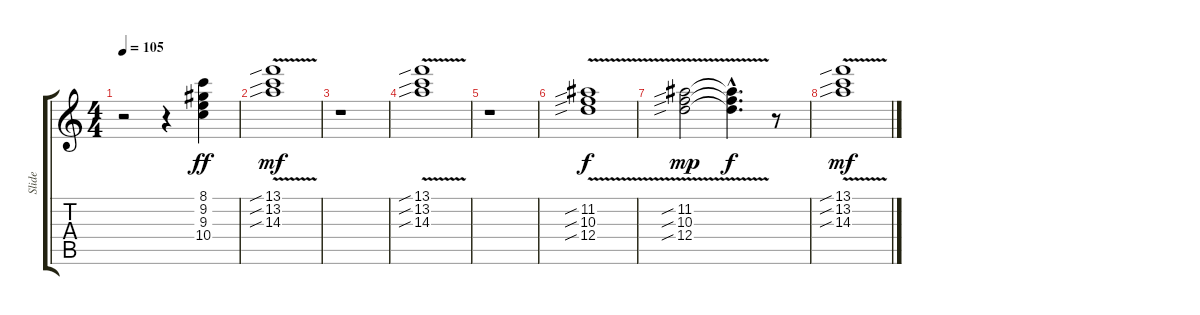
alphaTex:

\track ("Slide" "Slide") {instrument electricguitarjazz}
\staff {score tabs}
\tuning (E4 B3 G3 D3 A2 E2) {hide}
\ts (4 4)
\tempo 105
\clef g2
\ks c
r.2{dy f} r.4 (8.1 9.2 9.3 10.4).4{dy ff} |
(13.1{sib} 13.2{v sib} 14.3{sib}).1{dy mf} |
r.1 |
(13.1{sib} 13.2{v sib} 14.3{sib}).1 |
r.1 |
(11.2{v sib} 10.3{sib} 12.4{sib}).1{dy f} |
(11.2{v sib} 10.3{sib} 12.4{sib}).2{dy mp} (11.2{hac t} 10.3{hac t} 12.4{hac t}).4{d dy f} r.8 |
(13.1{sib} 13.2{v sib} 14.3{sib}).1{dy mf}
